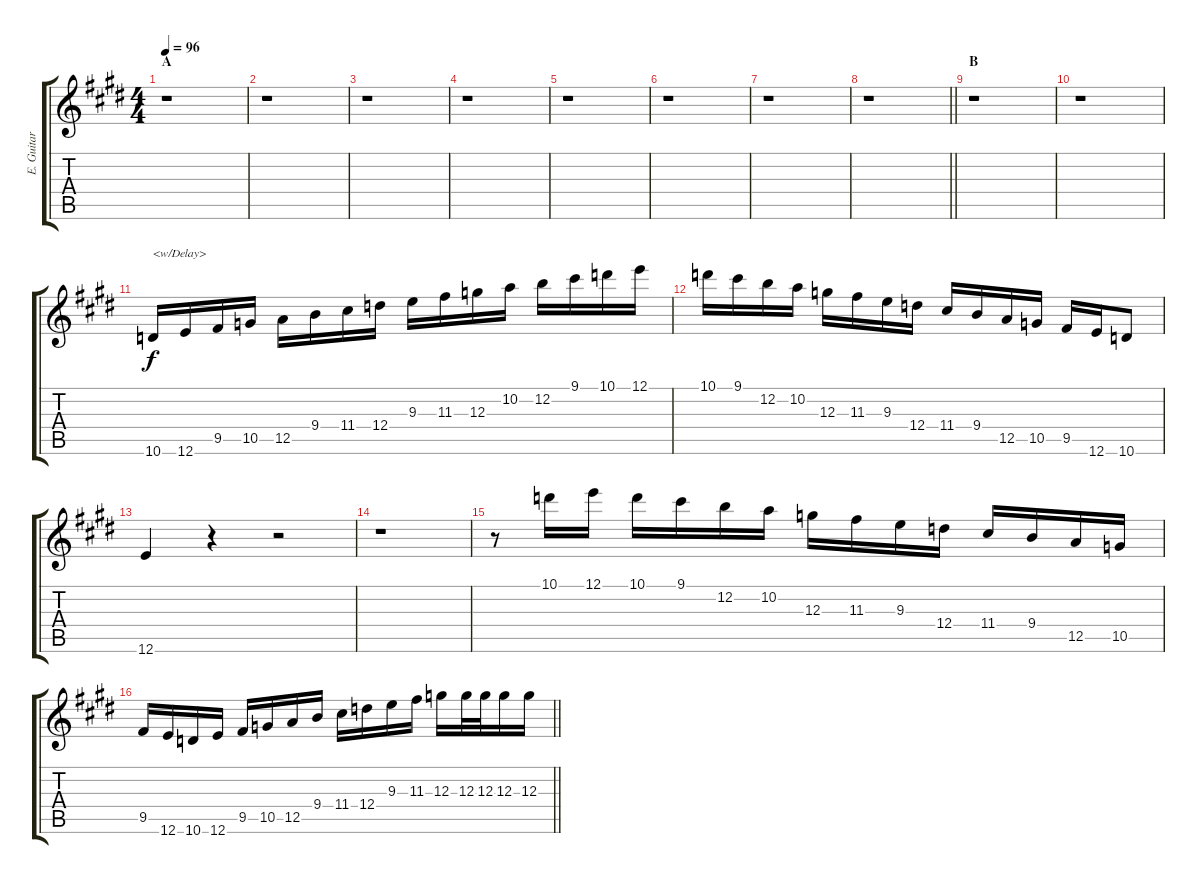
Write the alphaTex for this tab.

\track ("E. Guitar I" "E. Guitar ") {instrument electricguitarclean}
\staff {score tabs}
\tuning (E4 B3 G3 D3 A2 E2) {hide}
\ts (4 4)
\section ("" "A")
\tempo 96
\clef g2
\ks e
r.1{dy f} |
r.1 |
r.1 |
r.1 |
r.1 |
r.1 |
r.1 |
\barLineRight lightlight
r.1 |
\section ("" "B")
r.1 |
r.1 |
10.6.16{txt "<w/Delay>"} 12.6.16 9.5.16 10.5.16 12.5.16 9.4.16 11.4.16 12.4.16 9.3.16 11.3.16 12.3.16 10.2.16 12.2.16 9.1.16 10.1.16 12.1.16 |
10.1.16 9.1.16 12.2.16 10.2.16 12.3.16 11.3.16 9.3.16 12.4.16 11.4.16 9.4.16 12.5.16 10.5.16 9.5.16 12.6.16 10.6.8 |
12.6.4 r.4 r.2 |
r.1 |
r.8 10.1.16 12.1.16 10.1.16 9.1.16 12.2.16 10.2.16 12.3.16 11.3.16 9.3.16 12.4.16 11.4.16 9.4.16 12.5.16 10.5.16 |
\barLineRight lightlight
9.5.16 12.6.16 10.6.16 12.6.16 9.5.16 10.5.16 12.5.16 9.4.16 11.4.16 12.4.16 9.3.16 11.3.16 12.3.16 12.3.32 12.3.32 12.3.16 12.3.16
